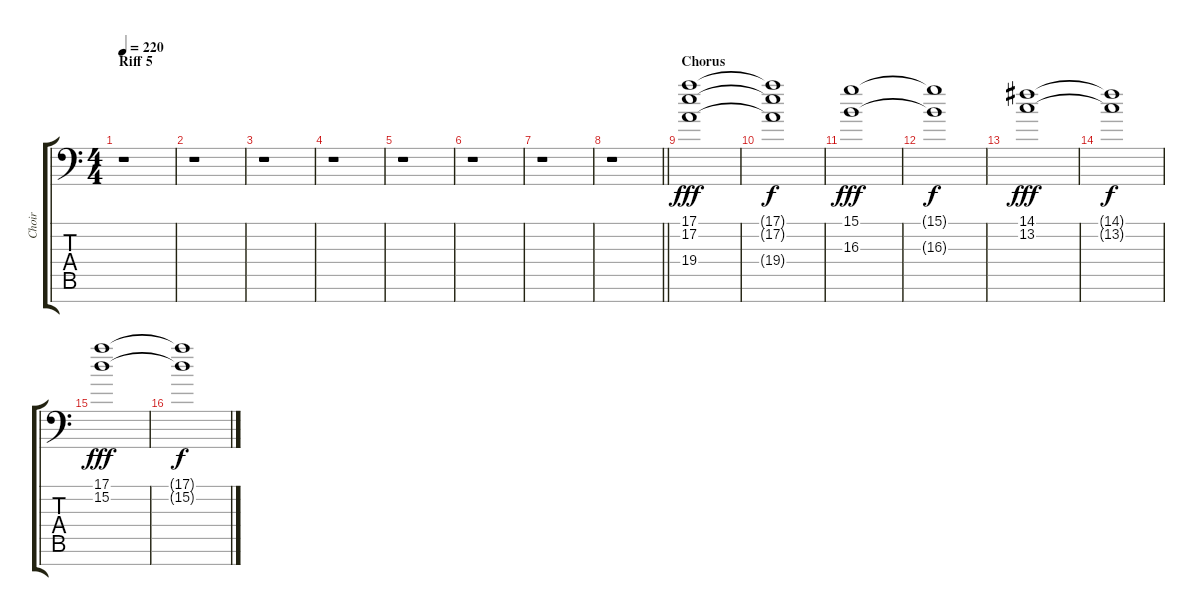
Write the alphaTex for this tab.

\track ("Choir" "Choir") {instrument lead6voice}
\staff {score tabs}
\tuning (E4 B3 G3 D3 A2 E2 C-1) {hide}
\ts (4 4)
\section ("" "Riff 5")
\tempo 220
\clef f4
\ks c
r.1{dy f} |
r.1 |
r.1 |
r.1 |
r.1 |
r.1 |
r.1 |
\barLineRight lightlight
r.1 |
\section ("" "Chorus")
(17.1 17.2 19.4).1{dy fff} |
(17.1{t} 17.2{t} 19.4{t}).1{dy f} |
(15.1 16.3).1{dy fff} |
(15.1{t} 16.3{t}).1{dy f} |
(14.1 13.2).1{dy fff} |
(14.1{t} 13.2{t}).1{dy f} |
(17.1 15.2).1{dy fff} |
(17.1{t} 15.2{t}).1{dy f}
